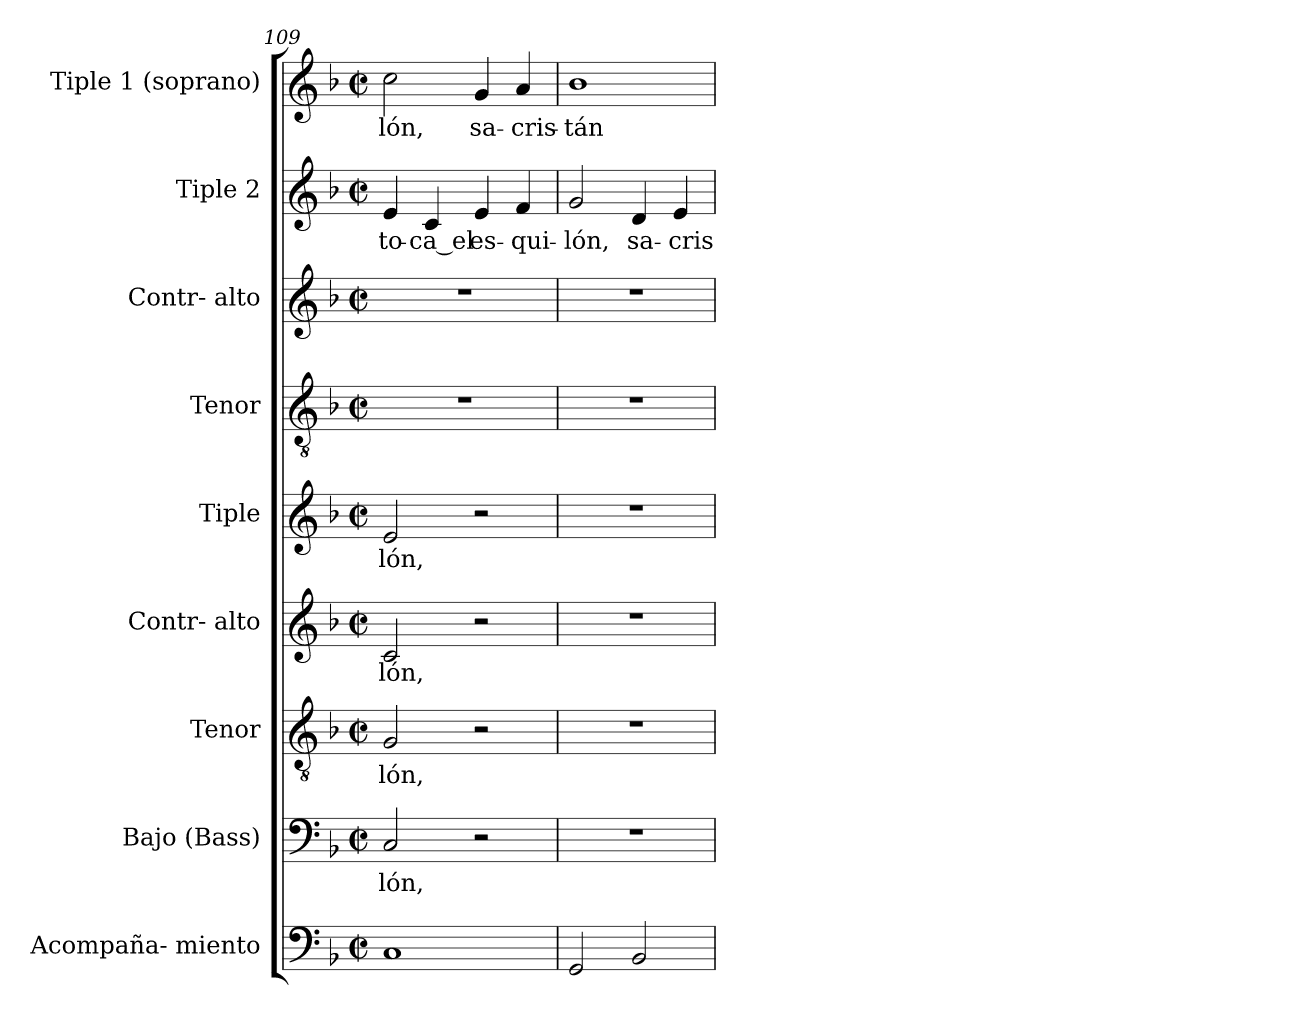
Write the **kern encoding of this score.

**kern	**kern	**text	**kern	**text	**kern	**text	**kern	**text	**kern	**kern	**kern	**text	**kern	**text
*part9	*part8	*part8	*part7	*part7	*part6	*part6	*part5	*part5	*part4	*part3	*part2	*part2	*part1	*part1
*staff9	*staff8	*staff8	*staff7	*staff7	*staff6	*staff6	*staff5	*staff5	*staff4	*staff3	*staff2	*staff2	*staff1	*staff1
*I"Acompaña- miento	*I"Bajo (Bass)	*	*I"Tenor	*	*I"Contr- alto	*	*I"Tiple	*	*I"Tenor	*I"Contr- alto	*I"Tiple 2	*	*I"Tiple 1 (soprano)	*
*	*I'B.	*	*I'T.	*	*I'A.	*	*	*	*I'T.	*I'A.	*	*	*I'S.	*
*clefF4	*clefF4	*	*clefGv2	*	*clefG2	*	*clefG2	*	*clefGv2	*clefG2	*clefG2	*	*clefG2	*
*	*	*	*ITrd7c12	*	*	*	*	*	*ITrd7c12	*	*	*	*	*
*k[b-]	*k[b-]	*	*k[b-]	*	*k[b-]	*	*k[b-]	*	*k[b-]	*k[b-]	*k[b-]	*	*k[b-]	*
*F:	*F:	*	*F:	*	*F:	*	*F:	*	*F:	*F:	*F:	*	*F:	*
*M2/2	*M2/2	*	*M2/2	*	*M2/2	*	*M2/2	*	*M2/2	*M2/2	*M2/2	*	*M2/2	*
*met(c|)	*met(c|)	*	*met(c|)	*	*met(c|)	*	*met(c|)	*	*met(c|)	*met(c|)	*met(c|)	*	*met(c|)	*
=109	=109	=109	=109	=109	=109	=109	=109	=109	=109	=109	=109	=109	=109	=109
!	!	!LO:LY:b:color=#000000	!	!	!	!	!	!	!	!	!	!	!	!
!	!	!	!	!LO:LY:b:color=#000000	!	!	!	!	!	!	!	!	!	!
!	!	!	!	!	!	!LO:LY:b:color=#000000	!	!	!	!	!	!	!	!
!	!	!	!	!	!	!	!	!LO:LY:b:color=#000000	!	!	!	!	!	!
!	!	!	!	!	!	!	!	!	!	!	!	!LO:LY:b:color=#000000	!	!
!	!	!	!	!	!	!	!	!	!	!	!	!	!	!LO:LY:b:color=#000000
1Ci	2Ci/	-lón,	2GGi/	-lón,	2ci/	-lón,	2ei/	-lón,	1r	1r	4ei/	to-	2cci\	-lón,
!	!	!	!	!	!	!	!	!	!	!	!	!LO:LY:b:color=#000000	!	!
.	.	.	.	.	.	.	.	.	.	.	4ci/	-ca_el	.	.
!	!	!	!	!	!	!	!	!	!	!	!	!LO:LY:b:color=#000000	!	!
!	!	!	!	!	!	!	!	!	!	!	!	!	!	!LO:LY:b:color=#000000
.	2r	.	2r	.	2r	.	2r	.	.	.	4ei/	es-	4gi/	sa-
!	!	!	!	!	!	!	!	!	!	!	!	!LO:LY:b:color=#000000	!	!
!	!	!	!	!	!	!	!	!	!	!	!	!	!	!LO:LY:b:color=#000000
.	.	.	.	.	.	.	.	.	.	.	4fi/	-qui-	4ai/	-cris-
=110	=110	=110	=110	=110	=110	=110	=110	=110	=110	=110	=110	=110	=110	=110
!	!	!	!	!	!	!	!	!	!	!	!	!LO:LY:b:color=#000000	!	!
!	!	!	!	!	!	!	!	!	!	!	!	!	!	!LO:LY:b:color=#000000
2GGi/	1r	.	1r	.	1r	.	1r	.	1r	1r	2gi/	-lón,	1b-i	-tán
!	!	!	!	!	!	!	!	!	!	!	!	!LO:LY:b:color=#000000	!	!
2BB-i/	.	.	.	.	.	.	.	.	.	.	4di/	sa-	.	.
!	!	!	!	!	!	!	!	!	!	!	!	!LO:LY:b:color=#000000	!	!
.	.	.	.	.	.	.	.	.	.	.	4ei/	-cris-	.	.
=	=	=	=	=	=	=	=	=	=	=	=	=	=	=
*-	*-	*-	*-	*-	*-	*-	*-	*-	*-	*-	*-	*-	*-	*-
